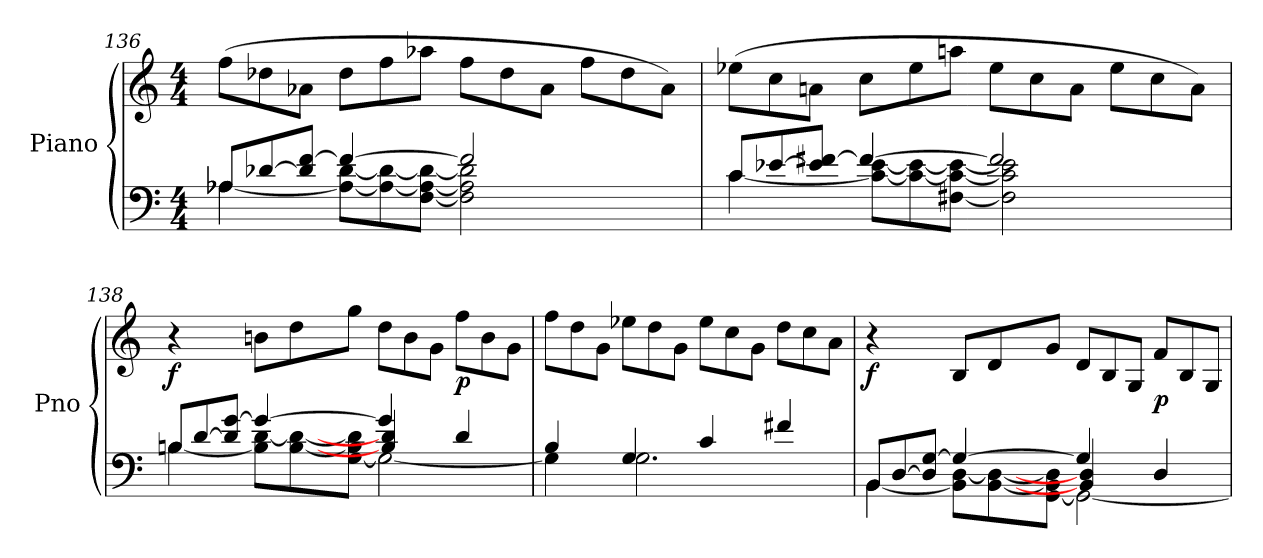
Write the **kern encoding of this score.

**kern	**kern	**dynam
*part1	*part1	*part1
*staff2	*staff1	*staff1/2
*I"Piano	*	*
*I'Pno	*	*
*clefF4	*clefG2	*
*k[]	*k[]	*
*M4/4	*M4/4	*
*Xtuplet	*Xtuplet	*
=136	=136	=136
*^	*	*
12A-X/L	[4A-X\	(12ff\L	.
[12d-X/	.	12dd-X\	.
12d-/] [12f/J	.	12a-X\J	.
4f/_	12A-\_ [12d-\L	12dd-\L	.
.	12A-\_ 12d-\_	12ff\	.
.	[12F\ 12A-\_ 12d-\_J	12aa-X\J	.
2f/]	2F\] 2A-\] 2d-\]	12ff\L	.
.	.	12dd-\	.
.	.	12a-\J	.
.	.	12ff\L	.
.	.	12dd-\	.
.	.	12a-\J)	.
=137	=137	=137	=137
12c/L	[4c\	(12ee-X\L	.
[12e-X/	.	12cc\	.
12e-/] [12f#X/J	.	12an\J	.
4f#/_	12c\_ [12e-\L	12cc\L	.
.	12c\_ 12e-\_	12ee-\	.
.	[12F#X\ 12c\_ 12e-\_J	12aan\J	.
2f#/]	2F#\] 2c\] 2e-\]	12ee-\L	.
.	.	12cc\	.
.	.	12a\J	.
.	.	12ee-\L	.
.	.	12cc\	.
.	.	12a\J)	.
!!LO:LB:g=z
=138	=138	=138	=138
*	*^	*	*
!	!	!	!	!LO:DY:b
12B/L	[4Bn\	4ryy	4r	f
[12d/	.	.	.	.
12d/] [12g/J	.	.	.	.
4g/_	12B\] [12d\L	[12d\Lyy	12bn\L	.
.	[12B\ 12d\_	[12B\yy 12d\yy_	12dd\	.
.	[12G\ 12B\] 12d\]J	12B\yy_ 12d\yy_J	12gg\J	.
4g/]	2G\_	4B/] 4d/]	12dd\L	.
.	.	.	12b\	.
.	.	.	12g\J	.
!	!	!	!	!LO:DY:b
4d/	.	4ryy	12ff\L	p
.	.	.	12b\	.
.	.	.	12g\J	.
*	*v	*v	*	*
=139	=139	=139	=139
4B/	4G\]	12ff\L	.
.	.	12dd\	.
.	.	12g\J	.
4G/	2.G\	12ee-X\L	.
.	.	12dd\	.
.	.	12g\J	.
4c/	.	12ee-\L	.
.	.	12cc\	.
.	.	12g\J	.
4f#X/	.	12dd\L	.
.	.	12cc\	.
.	.	12a\J	.
=140	=140	=140	=140
*	*^	*	*
!	!	!	!	!LO:DY:b
12BB/L	[4BB\	4ryy	4r	f
[12D/	.	.	.	.
12D/] [12G/J	.	.	.	.
4G/_	12BB\] [12D\L	[12D\Lyy	12B/L	.
.	[12BB\ 12D\_	[12BB\yy 12D\yy_	12d/	.
.	[12GG\ 12BB\] 12D\]J	12BB\yy_ 12D\yy_J	12g/J	.
4G/]	2GG\_	4BB/] 4D/]	12d/L	.
.	.	.	12B/	.
.	.	.	12G/J	.
!	!	!	!	!LO:DY:b
4D/	.	4ryy	12f/L	p
.	.	.	12B/	.
.	.	.	12G/J	.
*v	*v	*v	*	*
=	=	=
*-	*-	*-
